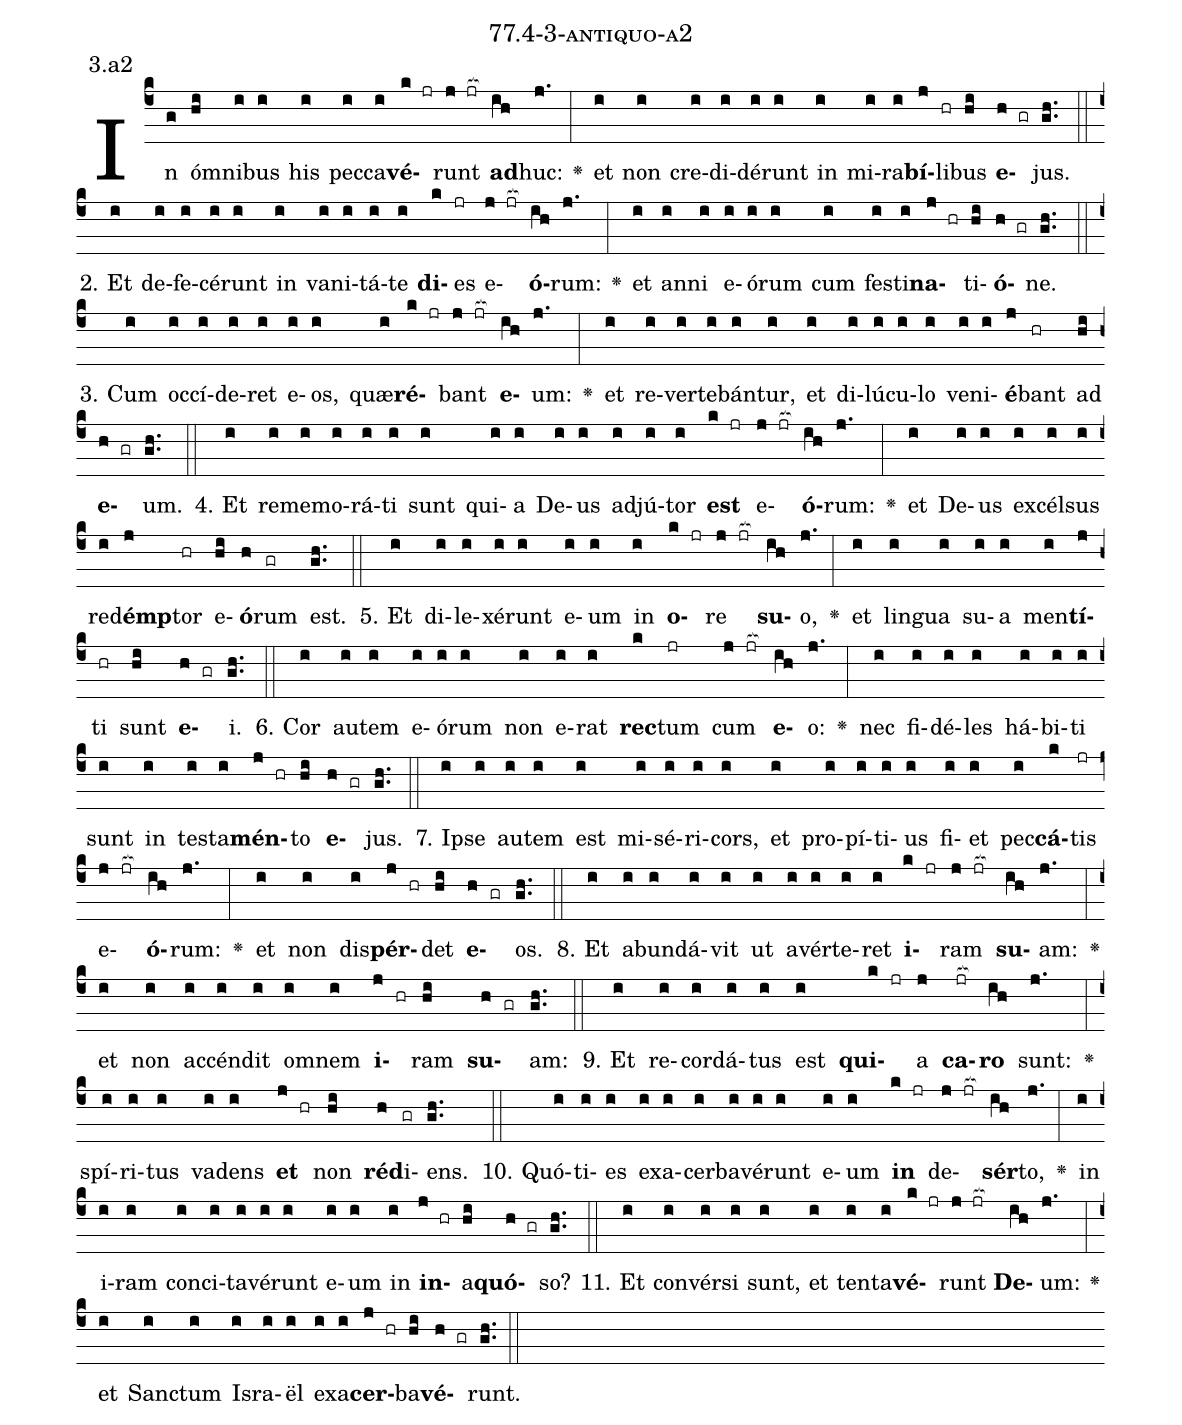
name: 77.4-3-antiquo-a2;
annotation: 3.a2;
%%
(c4)In(g) óm(hi)ni(i)bus(i) his(i) pec(i)ca(i)<b>vé</b>(k jr)runt(j jr[ocb:1{]) <b>ad</b>(ih[ocb:0}])huc:(j.) <v>\greheightstar</v>(:) et(i) non(i) cre(i)di(i)dé(i)runt(i) in(i) mi(i)ra(i)<b>bí</b>(j)li(hr)bus(hi) <b>e</b>(h gr)jus.(gh..) (::)
2. Et(i) de(i)fe(i)cé(i)runt(i) in(i) va(i)ni(i)tá(i)te(i) <b>di</b>(k)es(jr) e(j jr[ocb:1{])<b>ó</b>(ih[ocb:0}])rum:(j.) <v>\greheightstar</v>(:) et(i) an(i)ni(i) e(i)ó(i)rum(i) cum(i) fes(i)ti(i)<b>na</b>(j hr)ti(hi)<b>ó</b>(h gr)ne.(gh..) (::)
3. Cum(i) oc(i)cí(i)de(i)ret(i) e(i)os,(i) quæ(i)<b>ré</b>(k jr)bant(j jr[ocb:1{]) <b>e</b>(ih[ocb:0}])um:(j.) <v>\greheightstar</v>(:) et(i) re(i)ver(i)te(i)bán(i)tur,(i) et(i) di(i)lú(i)cu(i)lo(i) ve(i)ni(i)<b>é</b>(j)bant(hr) ad(hi) <b>e</b>(h gr)um.(gh..) (::)
4. Et(i) re(i)me(i)mo(i)rá(i)ti(i) sunt(i) qui(i)a(i) De(i)us(i) ad(i)jú(i)tor(i) <b>est</b>(k jr) e(j jr[ocb:1{])<b>ó</b>(ih[ocb:0}])rum:(j.) <v>\greheightstar</v>(:) et(i) De(i)us(i) ex(i)cél(i)sus(i) red(i)<b>émp</b>(j)tor(hr) e(hi)<b>ó</b>(h)rum(gr) est.(gh..) (::)
5. Et(i) di(i)le(i)xé(i)runt(i) e(i)um(i) in(i) <b>o</b>(k jr)re(j jr[ocb:1{]) <b>su</b>(ih[ocb:0}])o,(j.) <v>\greheightstar</v>(:) et(i) lin(i)gua(i) su(i)a(i) men(i)<b>tí</b>(j)ti(hr) sunt(hi) <b>e</b>(h gr)i.(gh..) (::)
6. Cor(i) au(i)tem(i) e(i)ó(i)rum(i) non(i) e(i)rat(i) <b>rec</b>(k)tum(jr) cum(j jr[ocb:1{]) <b>e</b>(ih[ocb:0}])o:(j.) <v>\greheightstar</v>(:) nec(i) fi(i)dé(i)les(i) há(i)bi(i)ti(i) sunt(i) in(i) tes(i)ta(i)<b>mén</b>(j hr)to(hi) <b>e</b>(h gr)jus.(gh..) (::)
7. Ip(i)se(i) au(i)tem(i) est(i) mi(i)sé(i)ri(i)cors,(i) et(i) pro(i)pí(i)ti(i)us(i) fi(i)et(i) pec(i)<b>cá</b>(k)tis(jr) e(j jr[ocb:1{])<b>ó</b>(ih[ocb:0}])rum:(j.) <v>\greheightstar</v>(:) et(i) non(i) dis(i)<b>pér</b>(j hr)det(hi) <b>e</b>(h gr)os.(gh..) (::)
8. Et(i) ab(i)un(i)dá(i)vit(i) ut(i) a(i)vér(i)te(i)ret(i) <b>i</b>(k jr)ram(j jr[ocb:1{]) <b>su</b>(ih[ocb:0}])am:(j.) <v>\greheightstar</v>(:) et(i) non(i) ac(i)cén(i)dit(i) om(i)nem(i) <b>i</b>(j hr)ram(hi) <b>su</b>(h gr)am:(gh..) (::)
9. Et(i) re(i)cor(i)dá(i)tus(i) est(i) <b>qui</b>(k jr)a(j) <b>ca</b>(jr[ocb:1{])<b>ro</b>(ih[ocb:0}]) sunt:(j.) <v>\greheightstar</v>(:) spí(i)ri(i)tus(i) va(i)dens(i) <b>et</b>(j hr) non(hi) <b>réd</b>(h)i(gr)ens.(gh..) (::)
10. Quó(i)ti(i)es(i) ex(i)a(i)cer(i)ba(i)vé(i)runt(i) e(i)um(i) <b>in</b>(k jr) de(j jr[ocb:1{])<b>sér</b>(ih[ocb:0}])to,(j.) <v>\greheightstar</v>(:) in(i) i(i)ram(i) con(i)ci(i)ta(i)vé(i)runt(i) e(i)um(i) in(i) <b>in</b>(j hr)a(hi)<b>quó</b>(h gr)so?(gh..) (::)
11. Et(i) con(i)vér(i)si(i) sunt,(i) et(i) ten(i)ta(i)<b>vé</b>(k jr)runt(j jr[ocb:1{]) <b>De</b>(ih[ocb:0}])um:(j.) <v>\greheightstar</v>(:) et(i) Sanc(i)tum(i) Is(i)ra(i)ël(i) ex(i)a(i)<b>cer</b>(j hr)ba(hi)<b>vé</b>(h gr)runt.(gh..) (::)
